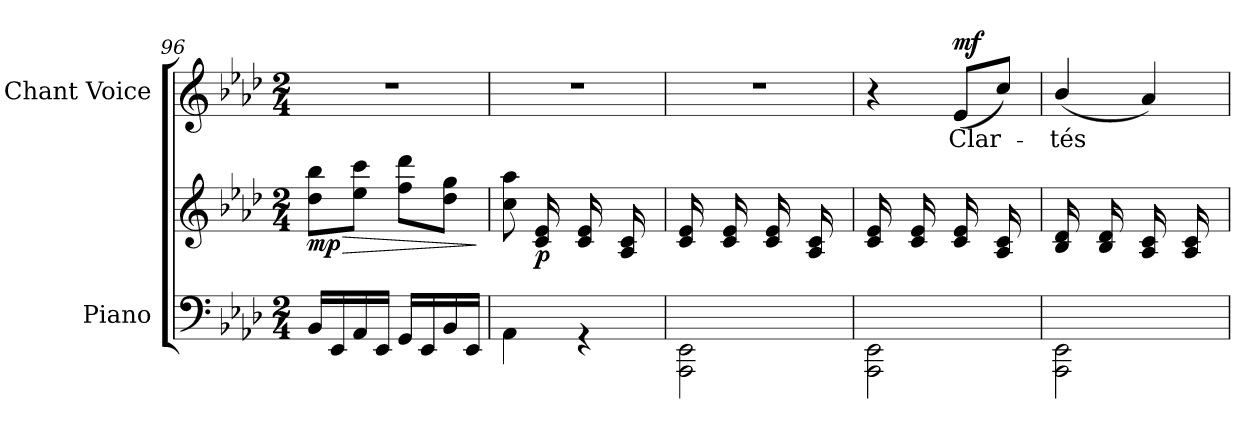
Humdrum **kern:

**kern	**kern	**dynam	**kern	**text	**dynam
*part2	*part2	*part2	*part1	*part1	*part1
*staff3	*staff2	*staff2/3	*staff1	*staff1	*staff1
*I"Piano	*	*	*I"Chant Voice	*	*
*I'Pno	*	*	*	*	*
*clefF4	*clefG2	*	*clefG2	*	*
*k[b-e-a-d-]	*k[b-e-a-d-]	*	*k[b-e-a-d-]	*	*
*M2/4	*M2/4	*	*M2/4	*	*
=96	=96	=96	=96	=96	=96
!	!	!LO:HP:b	!	!	!
!	!	!LO:DY:n=1:b	!	!	!
16BB-/LL	8dd-\ 8bb-\L	> mp	2r	.	.
16EE-/	.	.	.	.	.
16AA-/	8ee-\ 8ccc\J	.	.	.	.
16EE-/JJ	.	.	.	.	.
16GG/LL	8ff\ 8ddd-\L	.	.	.	.
16EE-/	.	.	.	.	.
16BB-/	8dd-\ 8gg\J	.	.	.	.
16EE-/JJ	.	.	.	.	.
.	.	]	.	.	.
=97	=97	=97	=97	=97	=97
*^	*	*	*	*	*
8.ryy	4AA-\	8cc\ 8aa-\	.	2r	.	.
!	!	!	!LO:DY:b	!	!	!
.	.	(>16c/ 16e-/LL	p	.	.	.
16E-/JJ	.	16ryy	.	.	.	.
16ryy	4rGG	16c/ 16e-/LL	.	.	.	.
16E-/	.	16ryy	.	.	.	.
16ryy	.	16A-/ 16c/	.	.	.	.
16E-/JJ)	.	16ryy	.	.	.	.
!!LO:PB:g=z
=98	=98	=98	=98	=98	=98	=98
16ryy	2AAA-\ 2EE-\	(>16c/ 16e-/LL	.	2r	.	.
16E-/	.	16ryy	.	.	.	.
16ryy	.	16c/ 16e-/	.	.	.	.
16E-/JJ	.	16ryy	.	.	.	.
16ryy	.	16c/ 16e-/LL	.	.	.	.
16E-/	.	16ryy	.	.	.	.
16ryy	.	16A-/ 16c/	.	.	.	.
16E-/JJ)	.	16ryy	.	.	.	.
=99	=99	=99	=99	=99	=99	=99
16ryy	2AAA-\ 2EE-\	(>16c/ 16e-/LL	.	4r	.	.
16E-/	.	16ryy	.	.	.	.
16ryy	.	16c/ 16e-/	.	.	.	.
16E-/JJ	.	16ryy	.	.	.	.
!	!	!	!	!	!LO:LY:b	!LO:DY:a
16ryy	.	16c/ 16e-/LL	.	(<8e-/L	Clar-	mf
16E-/	.	16ryy	.	.	.	.
16ryy	.	16A-/ 16c/	.	8cc/J)	.	.
16E-/JJ)	.	16ryy	.	.	.	.
=100	=100	=100	=100	=100	=100	=100
!	!	!	!	!	!LO:LY:b	!
16ryy	2AAA-\ 2EE-\	(>16B-/ 16d-/LL	.	(<4b-/	-tés	.
16E-/	.	16ryy	.	.	.	.
16ryy	.	16B-/ 16d-/	.	.	.	.
16E-/JJ	.	16ryy	.	.	.	.
16ryy	.	16A-/ 16c/LL	.	4a-/)	.	.
16E-/	.	16ryy	.	.	.	.
16ryy	.	16A-/ 16c/	.	.	.	.
16E-/JJ)	.	16ryy	.	.	.	.
*v	*v	*	*	*	*	*
=	=	=	=	=	=
*-	*-	*-	*-	*-	*-
